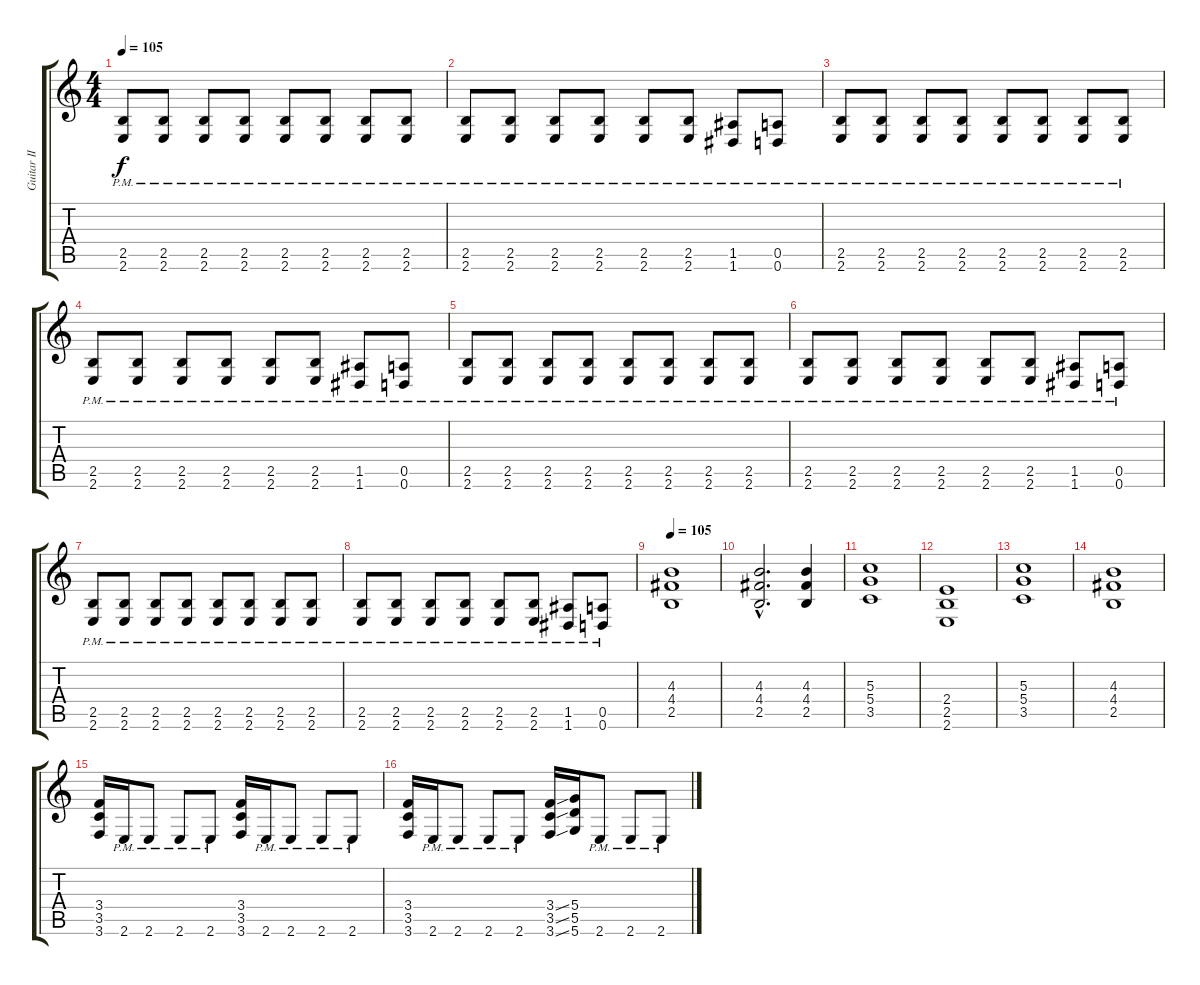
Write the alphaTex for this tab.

\track ("Guitar II - Paul Landers" "Guitar II ") {instrument distortionguitar}
\staff {score tabs}
\tuning (E4 B3 G3 D3 A2 D2) {hide}
\ts (4 4)
\tempo 105
\clef g2
\ks c
(2.5{pm} 2.6{pm}).8{dy f} (2.5{pm} 2.6{pm}).8 (2.5{pm} 2.6{pm}).8 (2.5{pm} 2.6{pm}).8 (2.5{pm} 2.6{pm}).8 (2.5{pm} 2.6{pm}).8 (2.5{pm} 2.6{pm}).8 (2.5{pm} 2.6{pm}).8 |
(2.5{pm} 2.6{pm}).8 (2.5{pm} 2.6{pm}).8 (2.5{pm} 2.6{pm}).8 (2.5{pm} 2.6{pm}).8 (2.5{pm} 2.6{pm}).8 (2.5{pm} 2.6{pm}).8 (1.5{pm} 1.6{pm}).8 (0.5{pm} 0.6{pm}).8 |
(2.5{pm} 2.6{pm}).8 (2.5{pm} 2.6{pm}).8 (2.5{pm} 2.6{pm}).8 (2.5{pm} 2.6{pm}).8 (2.5{pm} 2.6{pm}).8 (2.5{pm} 2.6{pm}).8 (2.5{pm} 2.6{pm}).8 (2.5{pm} 2.6{pm}).8 |
(2.5{pm} 2.6{pm}).8 (2.5{pm} 2.6{pm}).8 (2.5{pm} 2.6{pm}).8 (2.5{pm} 2.6{pm}).8 (2.5{pm} 2.6{pm}).8 (2.5{pm} 2.6{pm}).8 (1.5{pm} 1.6{pm}).8 (0.5{pm} 0.6{pm}).8 |
(2.5{pm} 2.6{pm}).8 (2.5{pm} 2.6{pm}).8 (2.5{pm} 2.6{pm}).8 (2.5{pm} 2.6{pm}).8 (2.5{pm} 2.6{pm}).8 (2.5{pm} 2.6{pm}).8 (2.5{pm} 2.6{pm}).8 (2.5{pm} 2.6{pm}).8 |
(2.5{pm} 2.6{pm}).8 (2.5{pm} 2.6{pm}).8 (2.5{pm} 2.6{pm}).8 (2.5{pm} 2.6{pm}).8 (2.5{pm} 2.6{pm}).8 (2.5{pm} 2.6{pm}).8 (1.5{pm} 1.6{pm}).8 (0.5{pm} 0.6{pm}).8 |
(2.5{pm} 2.6{pm}).8 (2.5{pm} 2.6{pm}).8 (2.5{pm} 2.6{pm}).8 (2.5{pm} 2.6{pm}).8 (2.5{pm} 2.6{pm}).8 (2.5{pm} 2.6{pm}).8 (2.5{pm} 2.6{pm}).8 (2.5{pm} 2.6{pm}).8 |
(2.5{pm} 2.6{pm}).8 (2.5{pm} 2.6{pm}).8 (2.5{pm} 2.6{pm}).8 (2.5{pm} 2.6{pm}).8 (2.5{pm} 2.6{pm}).8 (2.5{pm} 2.6{pm}).8 (1.5{pm} 1.6{pm}).8 (0.5{pm} 0.6{pm}).8 |
\tempo 105
(4.3 4.4 2.5).1 |
(4.3{hac} 4.4{hac} 2.5{hac}).2{d} (4.3 4.4 2.5).4 |
(5.3 5.4 3.5).1 |
(2.4 2.5 2.6).1 |
(5.3 5.4 3.5).1 |
(4.3 4.4 2.5).1 |
(3.4 3.5 3.6).16 2.6{pm}.16 2.6{pm}.8 2.6{pm}.8 2.6{pm}.8 (3.4 3.5 3.6).16 2.6{pm}.16 2.6{pm}.8 2.6{pm}.8 2.6{pm}.8 |
(3.4 3.5 3.6).16 2.6{pm}.16 2.6{pm}.8 2.6{pm}.8 2.6{pm}.8 (3.4{ss} 3.5{ss} 3.6{ss}).16 (5.4 5.5 5.6).16 2.6{pm}.8 2.6{pm}.8 2.6{pm}.8
